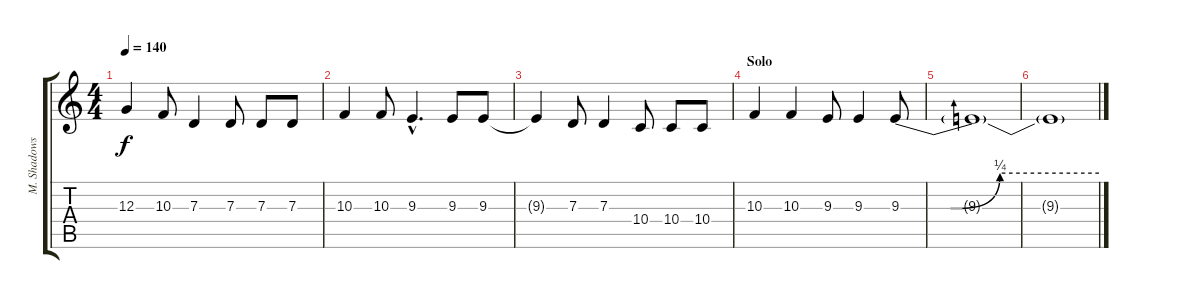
\track ("M. Shadows" "M. Shadows") {instrument clarinet}
\staff {score tabs}
\tuning (E4 B3 G3 D3 A2 D2) {hide}
\ts (4 4)
\tempo 140
\clef g2
\ks c
12.3.4{dy f} 10.3.8 7.3.4 7.3.8 7.3.8 7.3.8 |
10.3.4 10.3.8 9.3{hac}.4{d} 9.3.8 9.3.8 |
9.3{t}.4 7.3.8 7.3.4 10.4.8 10.4.8 10.4.8 |
\section ("" "Solo")
10.3.4 10.3.4 9.3.8 9.3.4 9.3{be (custom 0 0 15 0 30 1 60 1)}.8{volume 2} |
9.3{t}.1 |
9.3{t}.1
